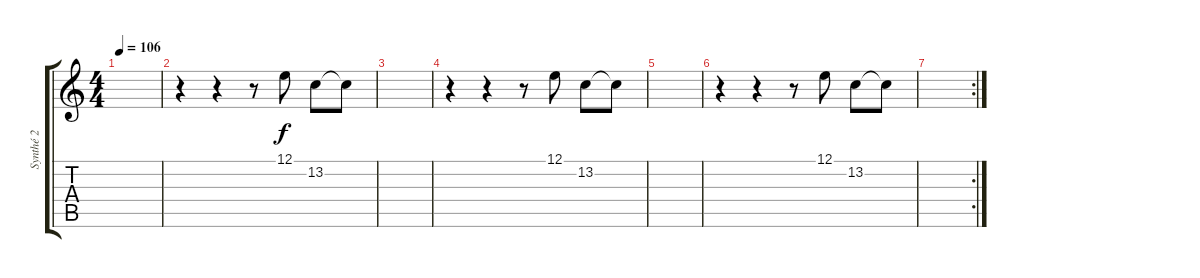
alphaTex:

\track ("Synthé 2" "Synthé 2") {instrument marimba}
\staff {score tabs}
\tuning (E4 B3 G3 D3 A2 E2) {hide}
\ts (4 4)
\tempo 106
\clef g2
\ks c
|
r.4 r.4 r.8 12.1.8 13.2.8 13.2{t}.8 |
|
r.4 r.4 r.8 12.1.8 13.2.8 13.2{t}.8 |
|
r.4 r.4 r.8 12.1.8 13.2.8 13.2{t}.8 |
\rc 2
